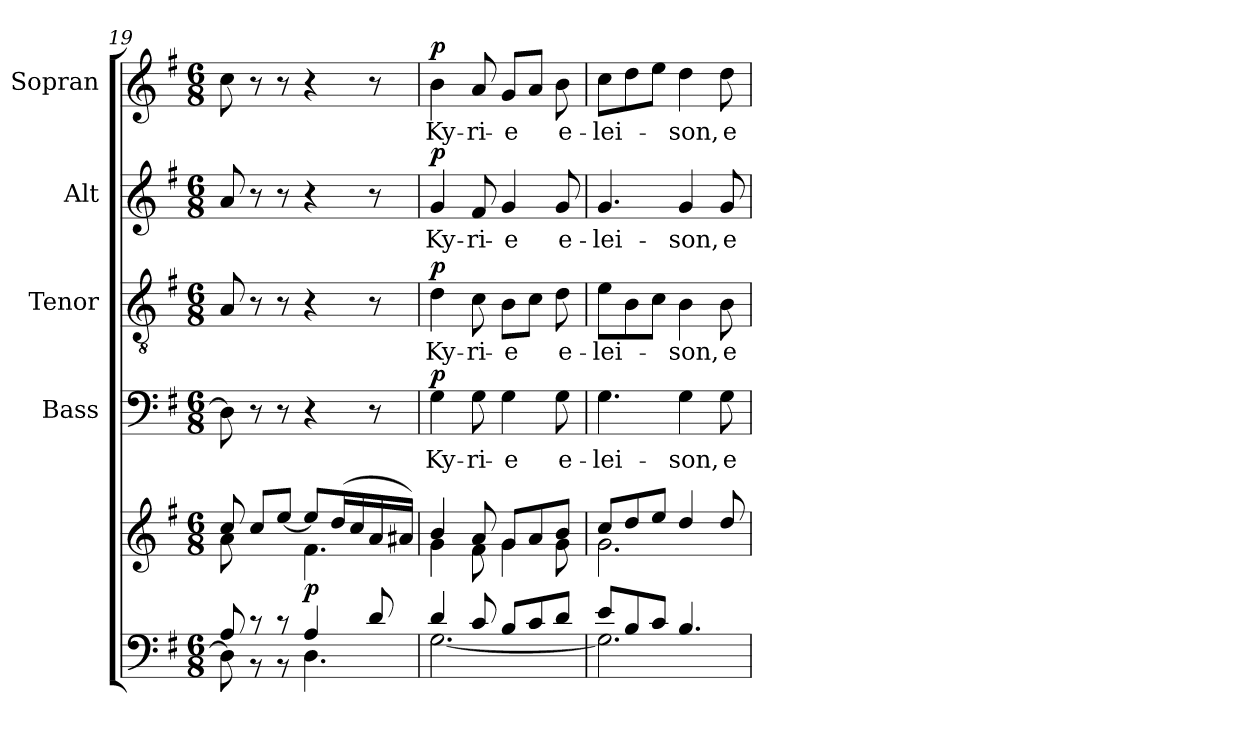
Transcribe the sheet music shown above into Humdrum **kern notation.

**kern	**kern	**dynam	**kern	**text	**dynam	**kern	**text	**dynam	**kern	**text	**dynam	**kern	**text	**dynam
*part5	*part5	*part5	*part4	*part4	*part4	*part3	*part3	*part3	*part2	*part2	*part2	*part1	*part1	*part1
*staff6	*staff5	*staff5/6	*staff4	*staff4	*staff4	*staff3	*staff3	*staff3	*staff2	*staff2	*staff2	*staff1	*staff1	*staff1
*	*	*	*I"Bass	*	*	*I"Tenor	*	*	*I"Alt	*	*	*I"Sopran	*	*
*	*	*	*I'B.	*	*	*I'T.	*	*	*I'A.	*	*	*I'S.	*	*
*clefF4	*clefG2	*	*clefF4	*	*	*clefGv2	*	*	*clefG2	*	*	*clefG2	*	*
*k[f#]	*k[f#]	*	*k[f#]	*	*	*k[f#]	*	*	*k[f#]	*	*	*k[f#]	*	*
*G:	*G:	*	*G:	*	*	*G:	*	*	*G:	*	*	*G:	*	*
*M6/8	*M6/8	*	*M6/8	*	*	*M6/8	*	*	*M6/8	*	*	*M6/8	*	*
=19	=19	=19	=19	=19	=19	=19	=19	=19	=19	=19	=19	=19	=19	=19
*^	*^	*	*	*	*	*	*	*	*	*	*	*	*	*
8A/	8D\]	8cc/	8a\	.	8D\]	.	.	8A/	.	.	8a/	.	.	8cc\	.	.
8r	8r	8cc/L	4ryy	.	8r	.	.	8r	.	.	8r	.	.	8r	.	.
8r	8r	[>8ee/J	.	.	8r	.	.	8r	.	.	8r	.	.	8r	.	.
!	!	!	!	!LO:DY:b	!	!	!	!	!	!	!	!	!	!	!	!
4A/	4.D\	8ee/L]	4.f#\	p	4r	.	.	4r	.	.	4r	.	.	4r	.	.
.	.	(<16dd/L	.	.	.	.	.	.	.	.	.	.	.	.	.	.
.	.	16cc/	.	.	.	.	.	.	.	.	.	.	.	.	.	.
8d/	.	16a/	.	.	8r	.	.	8r	.	.	8r	.	.	8r	.	.
.	.	16a#X/JJ)	.	.	.	.	.	.	.	.	.	.	.	.	.	.
!!LO:PB:g=z
=20	=20	=20	=20	=20	=20	=20	=20	=20	=20	=20	=20	=20	=20	=20	=20	=20
!	!	!	!	!	!	!LO:LY:b	!LO:DY:a	!	!LO:LY:b	!LO:DY:a	!	!LO:LY:b	!LO:DY:a	!	!LO:LY:b	!LO:DY:a
4d/	[<2.G\	4b/	4g\	.	4G\	Ky-	p	4d\	Ky-	p	4g/	Ky-	p	4b\	Ky-	p
!	!	!	!	!	!	!LO:LY:b	!	!	!LO:LY:b	!	!	!LO:LY:b	!	!	!LO:LY:b	!
8c/	.	8a/	8f#\	.	8G\	-ri-	.	8c\	-ri-	.	8f#/	-ri-	.	8a/	-ri-	.
!	!	!	!	!	!	!LO:LY:b	!	!	!LO:LY:b	!	!	!LO:LY:b	!	!	!LO:LY:b	!
8B/L	.	8g/L	4g\	.	4G\	-e	.	8B\L	-e	.	4g/	-e	.	8g/L	-e	.
8c/	.	8a/	.	.	.	.	.	8c\J	.	.	.	.	.	8a/J	.	.
!	!	!	!	!	!	!LO:LY:b	!	!	!LO:LY:b	!	!	!LO:LY:b	!	!	!LO:LY:b	!
8d/J	.	8b/J	8g\	.	8G\	e-	.	8d\	e-	.	8g/	e-	.	8b\	e-	.
=21	=21	=21	=21	=21	=21	=21	=21	=21	=21	=21	=21	=21	=21	=21	=21	=21
!	!	!	!	!	!	!LO:LY:b	!	!	!LO:LY:b	!	!	!LO:LY:b	!	!	!LO:LY:b	!
8e/L	2.G\]	8cc/L	2.g\	.	4.G\	-lei-	.	8e\L	-lei-	.	4.g/	-lei-	.	8cc\L	-lei-	.
8B/	.	8dd/	.	.	.	.	.	8B\	.	.	.	.	.	8dd\	.	.
8c/J	.	8ee/J	.	.	.	.	.	8c\J	.	.	.	.	.	8ee\J	.	.
!	!	!	!	!	!	!LO:LY:b	!	!	!LO:LY:b	!	!	!LO:LY:b	!	!	!LO:LY:b	!
4.B/	.	4dd/	.	.	4G\	-son,	.	4B\	-son,	.	4g/	-son,	.	4dd\	-son,	.
!	!	!	!	!	!	!LO:LY:b	!	!	!LO:LY:b	!	!	!LO:LY:b	!	!	!LO:LY:b	!
.	.	8dd/	.	.	8G\	e-	.	8B\	e-	.	8g/	e-	.	8dd\	e-	.
*v	*v	*	*	*	*	*	*	*	*	*	*	*	*	*	*	*
*	*v	*v	*	*	*	*	*	*	*	*	*	*	*	*	*
=	=	=	=	=	=	=	=	=	=	=	=	=	=	=
*-	*-	*-	*-	*-	*-	*-	*-	*-	*-	*-	*-	*-	*-	*-
